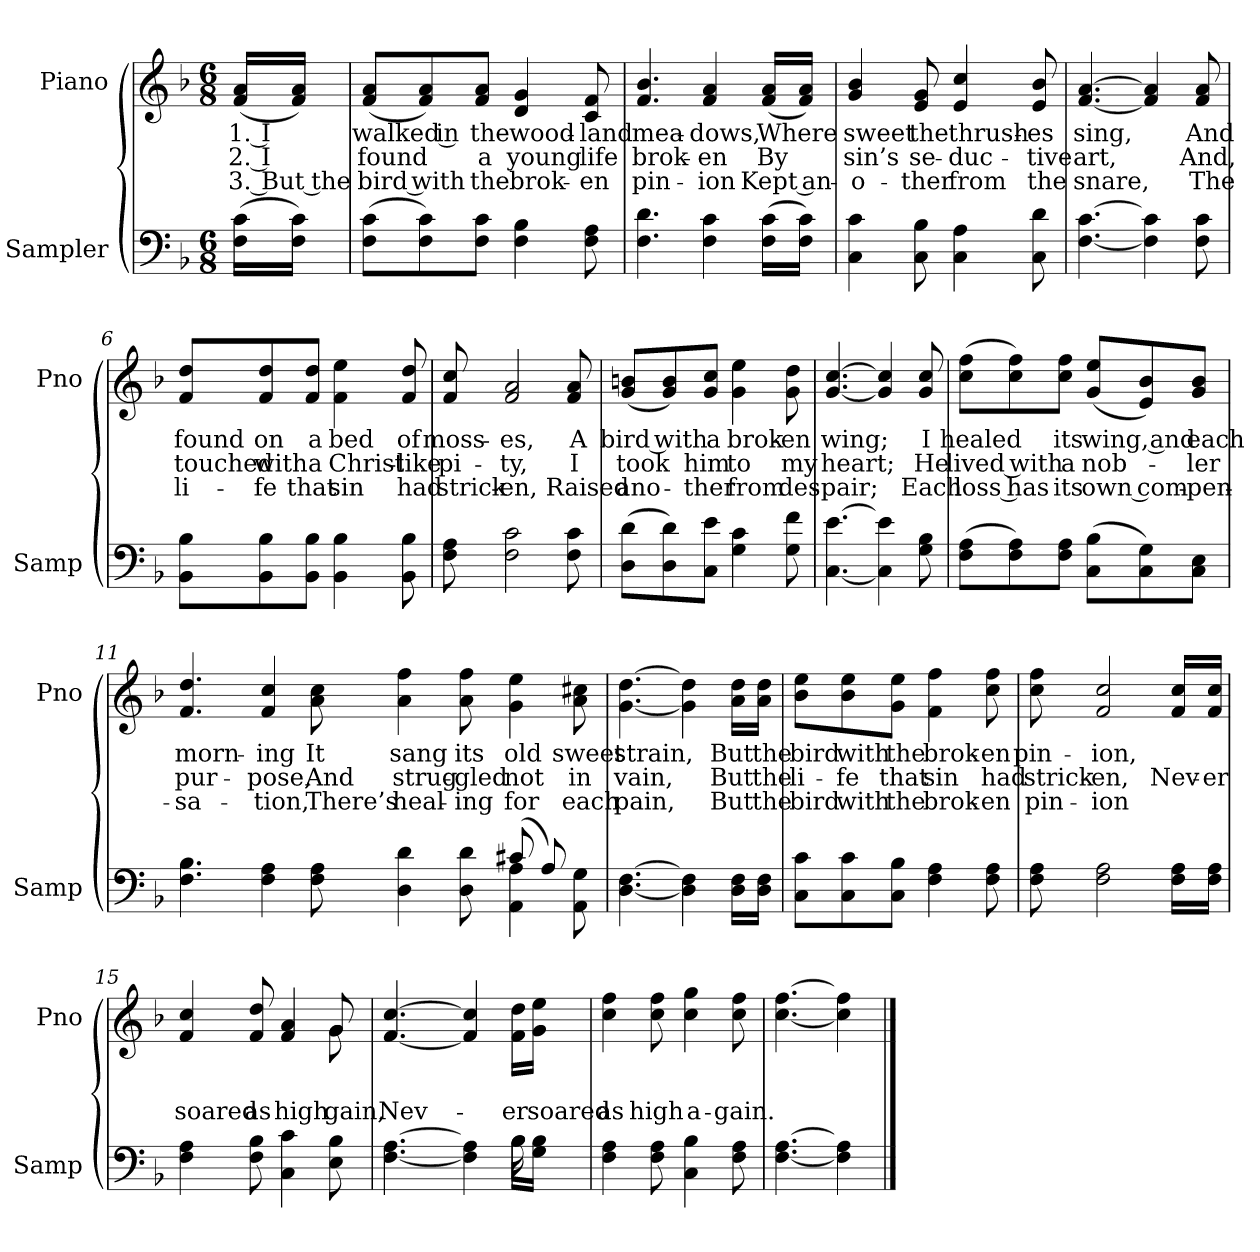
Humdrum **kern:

**kern	**kern	**text	**text	**text
*part2	*part1	*part1	*part1	*part1
*staff2	*staff1	*staff1	*staff1	*staff1
*I"Sampler	*I"Piano	*	*	*
*I'Samp	*I'Pno	*	*	*
*clefF4	*clefG2	*	*	*
*k[b-]	*k[b-]	*	*	*
*F:	*F:	*	*	*
*M6/8	*M6/8	*	*	*
=1	=1	=1	=1	=1
(16F\ 16c\LL	(16f/ 16a/LL	1. I	2. I	3. But the
16F\ 16c\JJ)	16f/ 16a/JJ)	.	.	.
=2	=2	=2	=2	=2
(8F\ 8c\L	(8f/ 8a/L	walked in	found	bird with
8F\ 8c\)	8f/ 8a/)	.	.	.
8F\ 8c\J	8f/ 8a/J	the	a	the
4F 4B-	4d 4g	wood-	young	brok-
8F 8A	8c 8f	-land	life	-en
=3	=3	=3	=3	=3
4.F 4.d	4.f 4.b-	mea-	brok-	pin-
4F 4c	4f 4a	-dows,	-en	-ion
(16F\ 16c\LL	(16f/ 16a/LL	Where	By	Kept an-
16F\ 16c\JJ)	16f/ 16a/JJ)	.	.	.
=4	=4	=4	=4	=4
4C 4c	4g 4b-	sweet	sin’s	-o-
8C 8B-	8e 8g	the	se-	-ther
4C 4A	4e 4cc	thrush-	-duc-	from
8C 8d	8e 8b-	-es	-tive	the
=5	=5	=5	=5	=5
[4.F [4.c	[4.f [4.a	sing,	art,	snare,
4F] 4c]	4f] 4a]	.	.	.
8F 8c	8f 8a	And	And,	The
=6	=6	=6	=6	=6
8BB-\ 8B-\L	8f/ 8dd/L	found	touched	li-
8BB-\ 8B-\	8f/ 8dd/	on	with	-fe
8BB-\ 8B-\J	8f/ 8dd/J	a	a	that
4BB- 4B-	4f 4ee	bed	Christ-	sin
8BB- 8B-	8f 8dd	of	-like	had
=7	=7	=7	=7	=7
8F 8A	8f 8cc	moss-	pi-	strick-
2F 2c	2f 2a	-es,	-ty,	-en,
8F 8c	8f 8a	A	I	Raised
=8	=8	=8	=8	=8
(8D\ 8d\L	(8g/ 8bn/L	bird with	took	ano-
8D\ 8d\)	8g/ 8b/)	.	.	.
8C\ 8e\J	8g/ 8cc/J	a	him	-ther
4G 4c	4g 4ee	brok-	to	from
8G 8f	8g 8dd	-en	my	des-
=9	=9	=9	=9	=9
[4.C [4.e	[4.g [4.cc	wing;	heart;	-pair;
4C] 4e]	4g] 4cc]	.	.	.
8G 8B-	8g 8cc	I	He	Each
=10	=10	=10	=10	=10
(8F\ 8A\L	(8cc\ 8ff\L	healed	lived with	loss has
8F\ 8A\)	8cc\ 8ff\)	.	.	.
8F\ 8A\J	8cc\ 8ff\J	its	a	its
(8C\ 8B-\L	(8g/ 8ee/L	wing, and	nob-	own com-
8C\ 8G\)	8e/ 8b-/)	.	.	.
8C\ 8E\J	8g/ 8b-/J	each	-ler	-pen-
=11	=11	=11	=11	=11
*^	*	*	*	*
4.F 4.B-	8ryy	4.f 4.dd	morn-	pur-	-sa-
*v	*v	*	*	*	*
4F 4A	4f 4cc	-ing	-pose,	-tion,
8F 8A	8a 8cc	It	And	There’s
4D 4d	4a 4ff	sang	strug-	heal-
8D 8d	8a 8ff	its	-gled	-ing
*^	*	*	*	*
(8c#X/	4AA 4A	4g 4ee	old	not	for
8A/)	.	.	.	.	.
8AA 8G	8ryy	8a 8cc#X	sweet	in	each
*v	*v	*	*	*	*
=12	=12	=12	=12	=12
[4.D [4.F	[4.g [4.dd	strain,	vain,	pain,
4D] 4F]	4g] 4dd]	.	.	.
16D\ 16F\LL	16a\ 16dd\LL	But	But	But
16D\ 16F\JJ	16a\ 16dd\JJ	the	the	the
=13	=13	=13	=13	=13
8C\ 8c\L	8b-\ 8ee\L	bird	li-	bird
8C\ 8c\	8b-\ 8ee\	with	-fe	with
8C\ 8B-\J	8g\ 8ee\J	the	that	the
4F 4A	4f 4ff	brok-	sin	brok-
8F 8A	8cc 8ff	-en	had	-en
=14	=14	=14	=14	=14
8F 8A	8cc 8ff	pin-	strick-	pin-
2F 2A	2f 2cc	-ion,	-en,	-ion
16F\ 16A\LL	16f/ 16cc/LL	.	Nev-	.
16F\ 16A\JJ	16f/ 16cc/JJ	.	-er	.
=15	=15	=15	=15	=15
*	*^	*	*	*
4F 4A	4f 4cc	8ryy	.	soared	.
*	*v	*v	*	*	*
8F 8B-	8f 8dd	.	as	.
4C 4c	4f 4a	.	high	.
*	*^	*	*	*
8E 8B-	8g/	8g	.	-gain,	.
*	*v	*v	*	*	*
=16	=16	=16	=16	=16
*^	*	*	*	*
[4.F [4.A	8ryy	[4.f [4.cc	.	Nev-	.
*v	*v	*	*	*	*
4F] 4A]	4f] 4cc]	.	.	.
*^	*	*	*	*
16B-\LL	16B-	16f\ 16dd\LL	.	-er	.
16G\ 16B-\JJ	16ryy	16g\ 16ee\JJ	.	soared	.
*v	*v	*	*	*	*
=17	=17	=17	=17	=17
4F 4A	4cc 4ff	.	as	.
8F 8A	8cc 8ff	.	high	.
4C 4B-	4cc 4gg	.	a-	.
8F 8A	8cc 8ff	.	-gain.	.
=18	=18	=18	=18	=18
[4.F [4.A	[4.cc [4.ff	.	.	.
4F] 4A]	4cc] 4ff]	.	.	.
==	==	==	==	==
*-	*-	*-	*-	*-
